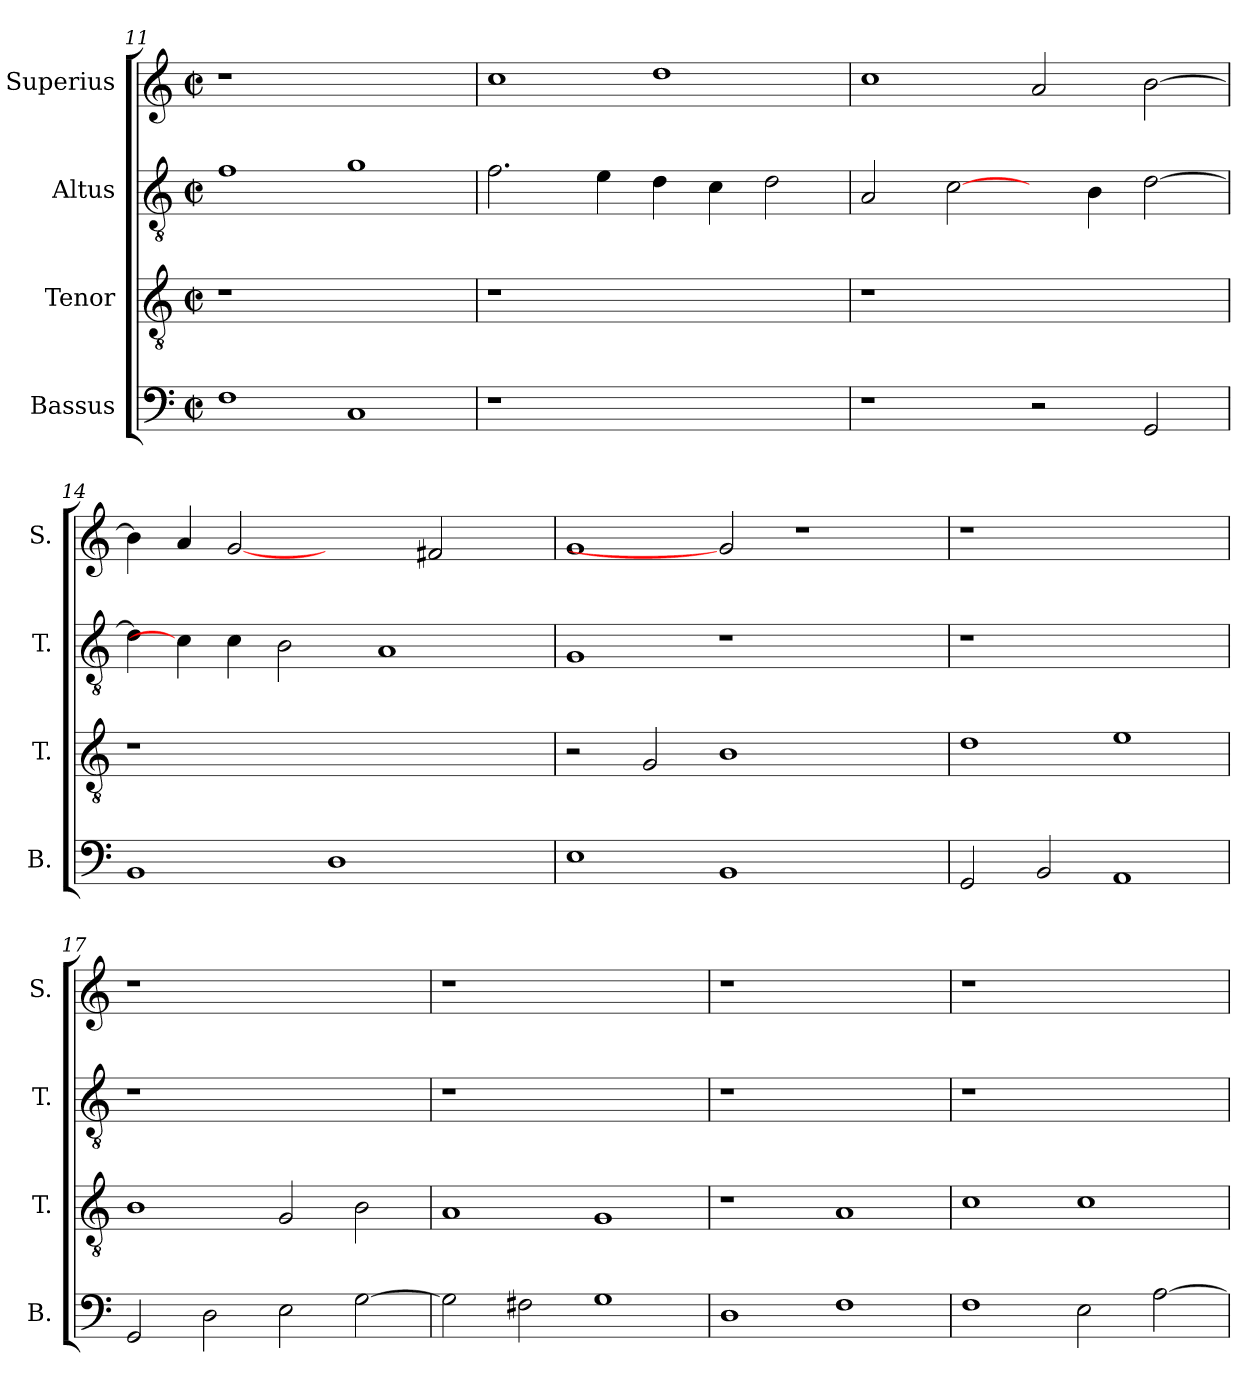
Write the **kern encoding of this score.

**kern	**kern	**kern	**kern
*part4	*part3	*part2	*part1
*staff4	*staff3	*staff2	*staff1
*I"Bassus	*I"Tenor	*I"Altus	*I"Superius
*I'B.	*I'T.	*I'T.	*I'S.
*clefF4	*clefGv2	*clefGv2	*clefG2
*	*ITrd7c12	*ITrd7c12	*
*k[]	*k[]	*k[]	*k[]
*C:	*C:	*C:	*C:
*M2/2	*M2/2	*M2/2	*M2/2
*met(c|)	*met(c|)	*met(c|)	*met(c|)
=11	=11	=11	=11
!	!LO:N:vis=1	!	!LO:N:vis=1
1Fi	1r	1Fi	1r
1Ci	1ryy	1Gi	1ryy
=12	=12	=12	=12
!LO:N:vis=1	!LO:N:vis=1	!	!
1r	1r	2.Fi\	1cci
.	.	4Ei\	.
1ryy	1ryy	4Di\	1ddi
.	.	4Ci\	.
.	.	2Di\	.
!!LO:PB:g=z
=13	=13	=13	=13
!	!LO:N:vis=1	!	!
1r	1r	2AAi/	1cci
.	.	[2Ci\	.
2r	1ryy	4ryy	2ai/
.	.	4BBi\	.
2GGi/	.	[>2Di\	[>2bi\
=14	=14	=14	=14
!	!LO:N:vis=1	!	!
1BBi	1r	4Di\]	4bi\]
.	.	4Ci\]	4ai/
.	.	4Ci\	[2gi
.	.	2BBi\	.
1Di	1ryy	.	2ryy
.	.	1AAi	.
.	.	.	2f#Xi/
4ryy	4ryy	.	4ryy
=15	=15	=15	=15
1Ei	2r	1GGi	1gi
.	2GGi/	.	.
1BBi	1BBi	1r	2gi]
.	.	.	1r
2ryy	2ryy	2ryy	.
=16	=16	=16	=16
!	!	!LO:N:vis=1	!LO:N:vis=1
2GGi/	1Di	1r	1r
2BBi/	.	.	.
1AAi	1Ei	1ryy	1ryy
=17	=17	=17	=17
!	!	!LO:N:vis=1	!LO:N:vis=1
2GGi/	1BBi	1r	1r
2Di\	.	.	.
2Ei\	2GGi/	1ryy	1ryy
[>2Gi\	2BBi\	.	.
!!LO:LB:g=z
=18	=18	=18	=18
!	!	!LO:N:vis=1	!LO:N:vis=1
2Gi\]	1AAi	1r	1r
2F#Xi\	.	.	.
1Gi	1GGi	1ryy	1ryy
=19	=19	=19	=19
!	!	!LO:N:vis=1	!LO:N:vis=1
1Di	1r	1r	1r
1Fi	1AAi	1ryy	1ryy
=20	=20	=20	=20
!	!	!LO:N:vis=1	!LO:N:vis=1
1Fi	1Ci	1r	1r
2Ei\	1Ci	1ryy	1ryy
[>2Ai\	.	.	.
=	=	=	=
*-	*-	*-	*-
